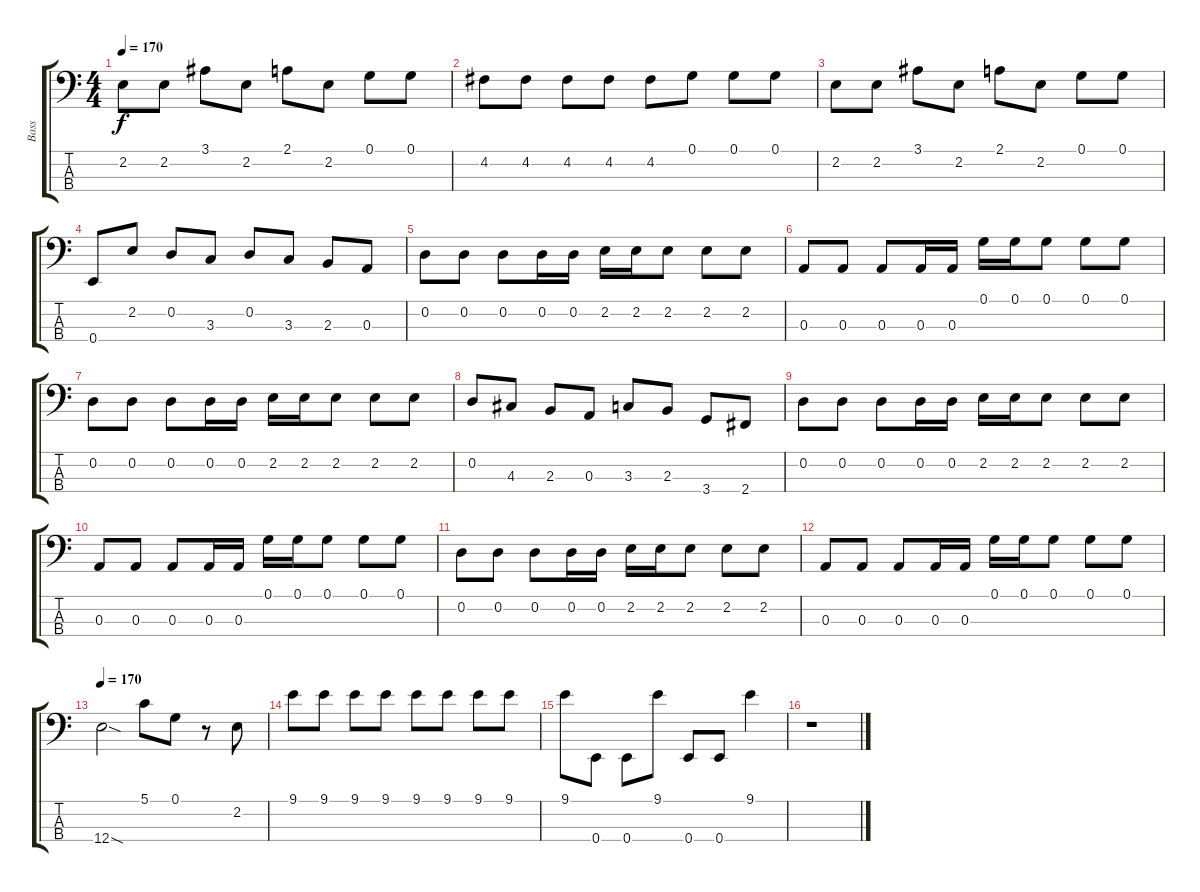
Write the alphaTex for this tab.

\track ("Bass" "Bass") {instrument electricbassfinger}
\staff {score tabs}
\tuning (G2 D2 A1 E1) {hide}
\ts (4 4)
\tempo 170
\clef f4
\ks c
2.2.8{dy f} 2.2.8 3.1.8 2.2.8 2.1.8 2.2.8 0.1.8 0.1.8 |
4.2.8 4.2.8 4.2.8 4.2.8 4.2.8 0.1.8 0.1.8 0.1.8 |
2.2.8 2.2.8 3.1.8 2.2.8 2.1.8 2.2.8 0.1.8 0.1.8 |
0.4.8 2.2.8 0.2.8 3.3.8 0.2.8 3.3.8 2.3.8 0.3.8 |
0.2.8 0.2.8 0.2.8 0.2.16 0.2.16 2.2.16 2.2.16 2.2.8 2.2.8 2.2.8 |
0.3.8 0.3.8 0.3.8 0.3.16 0.3.16 0.1.16 0.1.16 0.1.8 0.1.8 0.1.8 |
0.2.8 0.2.8 0.2.8 0.2.16 0.2.16 2.2.16 2.2.16 2.2.8 2.2.8 2.2.8 |
0.2.8 4.3.8 2.3.8 0.3.8 3.3.8 2.3.8 3.4.8 2.4.8 |
0.2.8 0.2.8 0.2.8 0.2.16 0.2.16 2.2.16 2.2.16 2.2.8 2.2.8 2.2.8 |
0.3.8 0.3.8 0.3.8 0.3.16 0.3.16 0.1.16 0.1.16 0.1.8 0.1.8 0.1.8 |
0.2.8 0.2.8 0.2.8 0.2.16 0.2.16 2.2.16 2.2.16 2.2.8 2.2.8 2.2.8 |
0.3.8 0.3.8 0.3.8 0.3.16 0.3.16 0.1.16 0.1.16 0.1.8 0.1.8 0.1.8 |
\tempo 170
12.4{sod}.2 5.1.8 0.1.8 r.8 2.2.8 |
9.1.8 9.1.8 9.1.8 9.1.8 9.1.8 9.1.8 9.1.8 9.1.8 |
9.1.8 0.4.8 0.4.8 9.1.8 0.4.8 0.4.8 9.1.4 |
r.1
